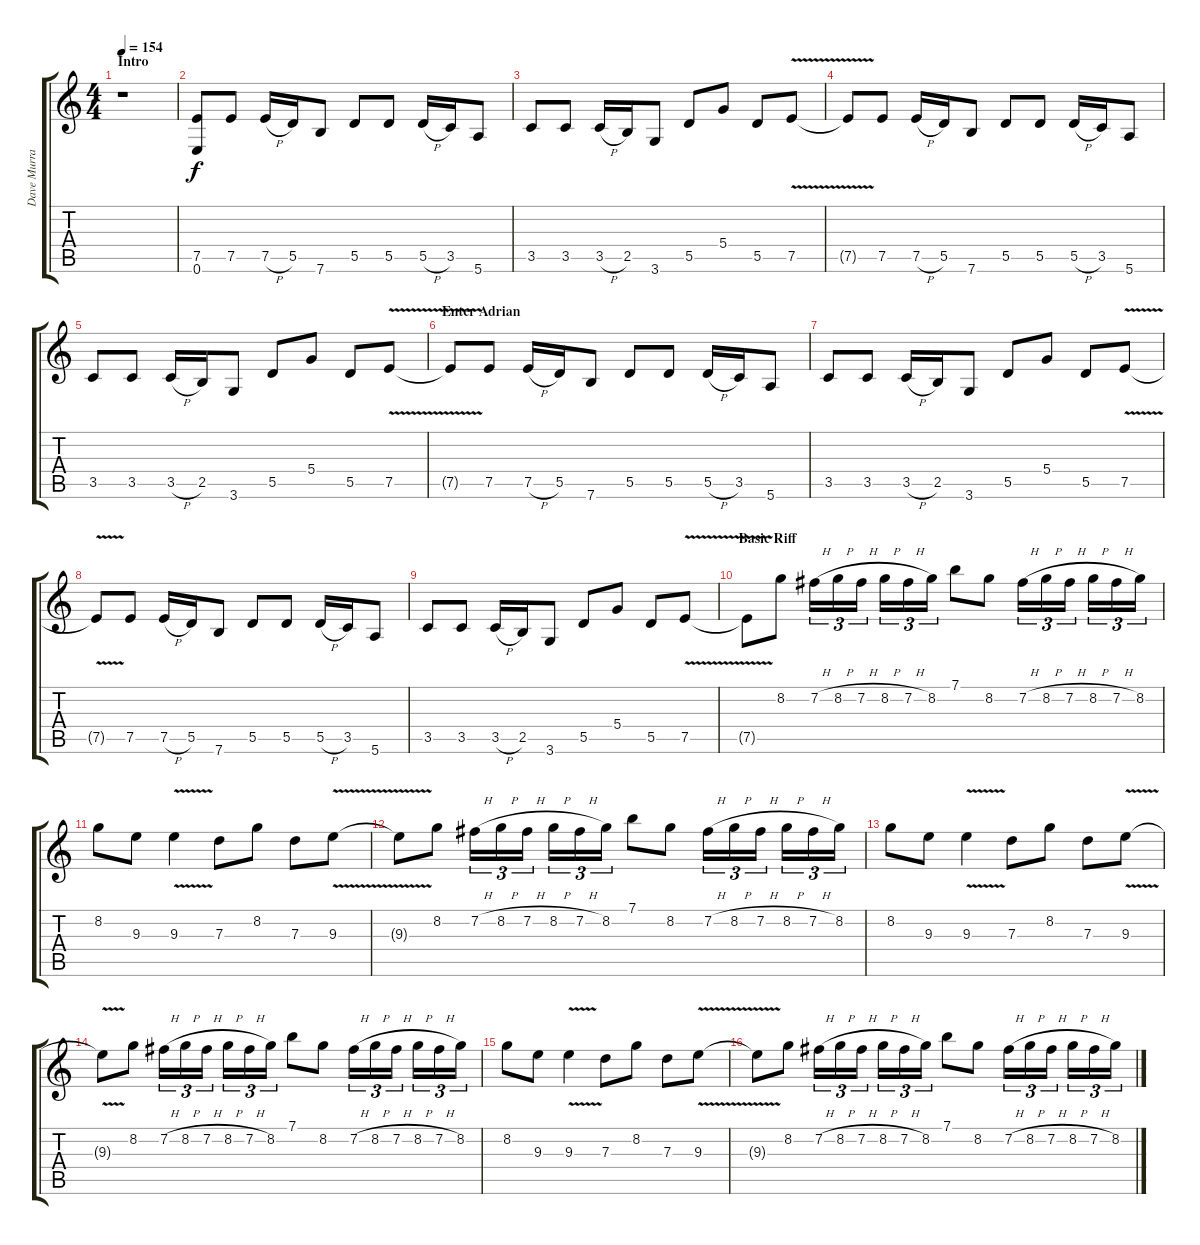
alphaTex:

\track ("Dave Murray's Guitar" "Dave Murra") {instrument distortionguitar}
\staff {score tabs}
\tuning (E4 B3 G3 D3 A2 E2) {hide}
\ts (4 4)
\section ("" "Intro")
\tempo 154
\clef g2
\ks c
r.1{dy f instrument distortionguitar} |
(7.5 0.6).8 7.5.8 7.5{h}.16 5.5.16 7.6.8 5.5.8 5.5.8 5.5{h}.16 3.5.16 5.6.8 |
3.5.8 3.5.8 3.5{h}.16 2.5.16 3.6.8 5.5.8 5.4.8 5.5.8 7.5{v}.8 |
7.5{t}.8 7.5.8 7.5{h}.16 5.5.16 7.6.8 5.5.8 5.5.8 5.5{h}.16 3.5.16 5.6.8 |
3.5.8 3.5.8 3.5{h}.16 2.5.16 3.6.8 5.5.8 5.4.8 5.5.8 7.5{v}.8 |
\section ("" "Enter Adrian")
7.5{t}.8 7.5.8 7.5{h}.16 5.5.16 7.6.8 5.5.8 5.5.8 5.5{h}.16 3.5.16 5.6.8 |
3.5.8 3.5.8 3.5{h}.16 2.5.16 3.6.8 5.5.8 5.4.8 5.5.8 7.5{v}.8 |
7.5{t}.8 7.5.8 7.5{h}.16 5.5.16 7.6.8 5.5.8 5.5.8 5.5{h}.16 3.5.16 5.6.8 |
3.5.8 3.5.8 3.5{h}.16 2.5.16 3.6.8 5.5.8 5.4.8 5.5.8 7.5{v}.8 |
\section ("" "Basic Riff")
7.5{t}.8 8.2.8 7.2{h}.16{tu (3 2)} 8.2{h}.16{tu (3 2)} 7.2{h}.16{tu (3 2)} 8.2{h}.16{tu (3 2)} 7.2{h}.16{tu (3 2)} 8.2.16{tu (3 2)} 7.1.8 8.2.8 7.2{h}.16{tu (3 2)} 8.2{h}.16{tu (3 2)} 7.2{h}.16{tu (3 2)} 8.2{h}.16{tu (3 2)} 7.2{h}.16{tu (3 2)} 8.2.16{tu (3 2)} |
8.2.8 9.3.8 9.3{v}.4 7.3.8 8.2.8 7.3.8 9.3{v}.8 |
9.3{t}.8 8.2.8 7.2{h}.16{tu (3 2)} 8.2{h}.16{tu (3 2)} 7.2{h}.16{tu (3 2)} 8.2{h}.16{tu (3 2)} 7.2{h}.16{tu (3 2)} 8.2.16{tu (3 2)} 7.1.8 8.2.8 7.2{h}.16{tu (3 2)} 8.2{h}.16{tu (3 2)} 7.2{h}.16{tu (3 2)} 8.2{h}.16{tu (3 2)} 7.2{h}.16{tu (3 2)} 8.2.16{tu (3 2)} |
8.2.8 9.3.8 9.3{v}.4 7.3.8 8.2.8 7.3.8 9.3{v}.8 |
9.3{t}.8 8.2.8 7.2{h}.16{tu (3 2)} 8.2{h}.16{tu (3 2)} 7.2{h}.16{tu (3 2)} 8.2{h}.16{tu (3 2)} 7.2{h}.16{tu (3 2)} 8.2.16{tu (3 2)} 7.1.8 8.2.8 7.2{h}.16{tu (3 2)} 8.2{h}.16{tu (3 2)} 7.2{h}.16{tu (3 2)} 8.2{h}.16{tu (3 2)} 7.2{h}.16{tu (3 2)} 8.2.16{tu (3 2)} |
8.2.8 9.3.8 9.3{v}.4 7.3.8 8.2.8 7.3.8 9.3{v}.8 |
9.3{t}.8 8.2.8 7.2{h}.16{tu (3 2)} 8.2{h}.16{tu (3 2)} 7.2{h}.16{tu (3 2)} 8.2{h}.16{tu (3 2)} 7.2{h}.16{tu (3 2)} 8.2.16{tu (3 2)} 7.1.8 8.2.8 7.2{h}.16{tu (3 2)} 8.2{h}.16{tu (3 2)} 7.2{h}.16{tu (3 2)} 8.2{h}.16{tu (3 2)} 7.2{h}.16{tu (3 2)} 8.2.16{tu (3 2)}
